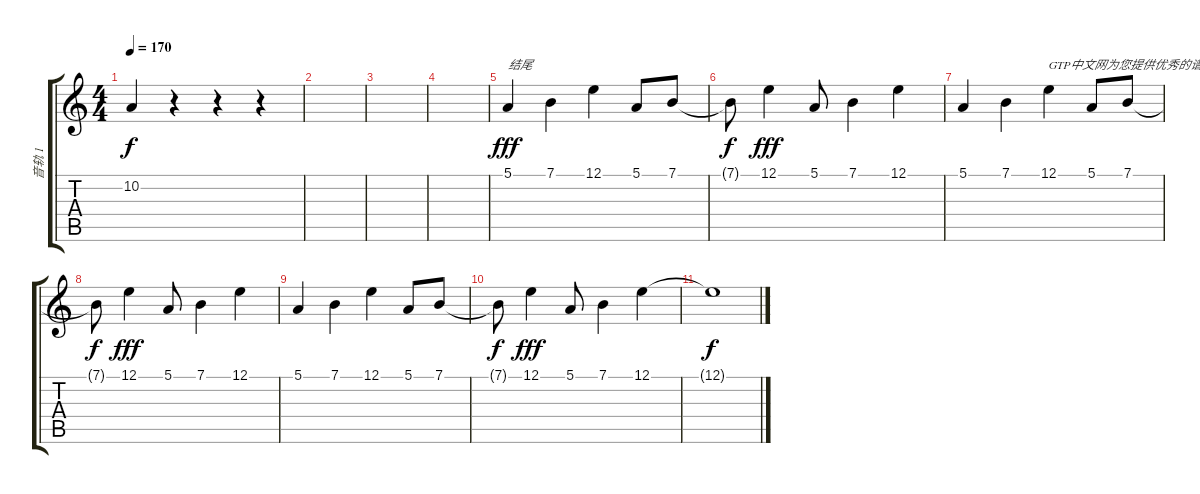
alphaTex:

\track ("音轨 1" "音轨 1") {instrument acousticgrandpiano}
\staff {score tabs}
\tuning (E4 B3 G3 D3 A2 E2) {hide}
\ts (4 4)
\tempo 170
\clef g2
\ks c
10.2{t}.4{dy f} r.4 r.4 r.4 |
|
|
|
5.1.4{txt "结尾" dy fff} 7.1.4 12.1.4 5.1.8 7.1.8 |
7.1{t}.8{dy f} 12.1.4{dy fff} 5.1.8 7.1.4 12.1.4 |
5.1.4 7.1.4 12.1.4{txt "GTP中文网为您提供优秀的谱子"} 5.1.8 7.1.8 |
7.1{t}.8{dy f} 12.1.4{dy fff} 5.1.8 7.1.4 12.1.4 |
5.1.4 7.1.4 12.1.4 5.1.8 7.1.8 |
7.1{t}.8{dy f} 12.1.4{dy fff} 5.1.8 7.1.4 12.1.4 |
12.1{t}.1{txt " " dy f}
